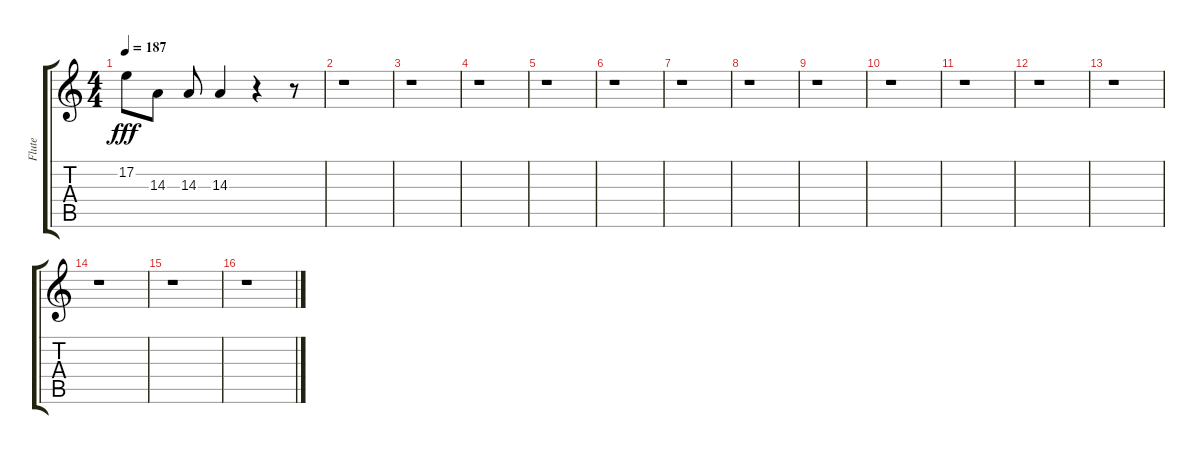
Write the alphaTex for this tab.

\track ("Flute" "Flute") {instrument flute}
\staff {score tabs}
\tuning (E4 B3 G3 D3 A2 E2) {hide}
\ts (4 4)
\tempo 187
\clef g2
\ks c
17.2.8{dy fff} 14.3.8 14.3.8 14.3.4 r.4 r.8 |
r.1 |
r.1 |
r.1 |
r.1 |
r.1 |
r.1 |
r.1 |
r.1 |
r.1 |
r.1 |
r.1 |
r.1 |
r.1 |
r.1 |
r.1
